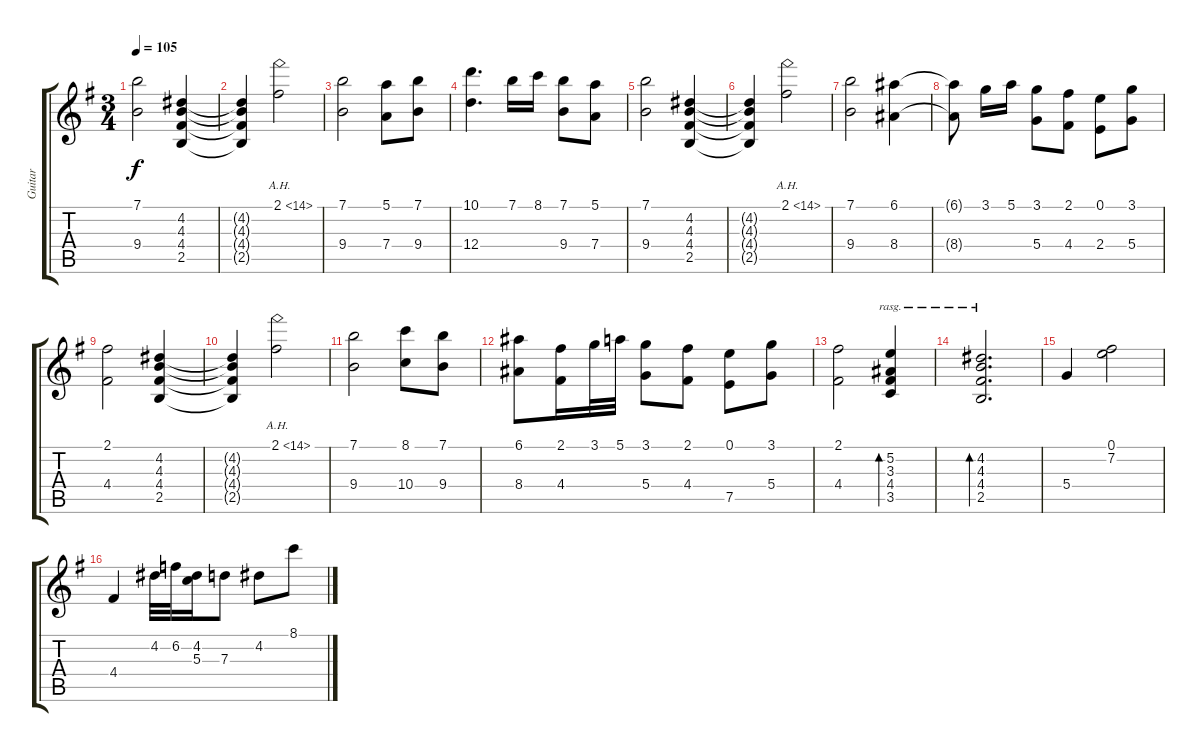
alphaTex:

\track ("Guitar" "Guitar") {instrument acousticguitarnylon}
\staff {score tabs}
\tuning (E4 B3 G3 D3 A2 E2) {hide}
\ts (3 4)
\tempo 105
\clef g2
\ks g
(7.1 9.4).2{dy f} (4.2 4.3 4.4 2.5).4 |
(4.2{t} 4.3{t} 4.4{t} 2.5{t}).4 2.1{ah 12}.2 |
(7.1 9.4).2 (5.1 7.4).8 (7.1 9.4).8 |
(10.1 12.4).4{d} 7.1.16 8.1.16 (7.1 9.4).8 (5.1 7.4).8 |
(7.1 9.4).2 (4.2 4.3 4.4 2.5).4 |
(4.2{t} 4.3{t} 4.4{t} 2.5{t}).4 2.1{ah 12}.2 |
(7.1 9.4).2 (6.1 8.4).4 |
(6.1{t} 8.4{t}).8{beam split} 3.1.16 5.1.16 (3.1 5.4).8 (2.1 4.4).8 (0.1 2.4).8 (3.1 5.4).8 |
(2.1 4.4).2 (4.2 4.3 4.4 2.5).4 |
(4.2{t} 4.3{t} 4.4{t} 2.5{t}).4 2.1{ah 12}.2 |
(7.1 9.4).2 (8.1 10.4).8 (7.1 9.4).8 |
(6.1 8.4).8 (2.1 4.4).16 3.1.32 5.1.32 (3.1 5.4).8 (2.1 4.4).8 (0.1 7.5).8 (3.1 5.4).8 |
(2.1 4.4).2 (5.2 3.3 4.4 3.5).4{bd 60 rasg ii} |
(4.2 4.3 4.4 2.5).2{d bd 60 rasg ii} |
5.4.4 (0.1 7.2).2 |
4.4.4 4.2.32 6.2.32 (4.2 5.3).16 7.3.8 4.2.8 8.1.8
